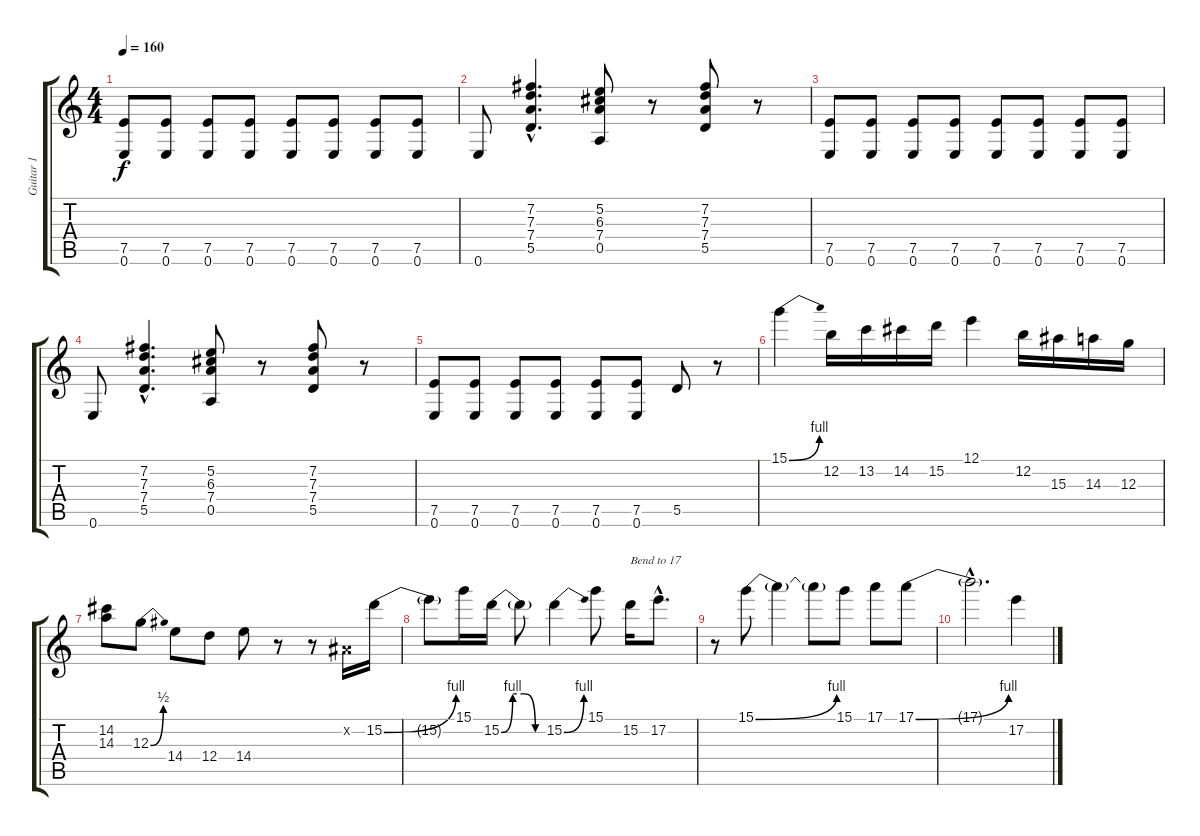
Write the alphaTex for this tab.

\track ("Guitar 1" "Guitar 1") {instrument distortionguitar}
\staff {score tabs}
\tuning (E4 B3 G3 D3 A2 E2) {hide}
\ts (4 4)
\tempo 160
\clef g2
\ks c
(7.5 0.6).8{dy f} (7.5 0.6).8 (7.5 0.6).8 (7.5 0.6).8 (7.5 0.6).8 (7.5 0.6).8 (7.5 0.6).8 (7.5 0.6).8 |
0.6.8 (7.2{hac} 7.3{hac} 7.4{hac} 5.5{hac}).4{d} (5.2 6.3 7.4 0.5).8 r.8 (7.2 7.3 7.4 5.5).8 r.8 |
(7.5 0.6).8 (7.5 0.6).8 (7.5 0.6).8 (7.5 0.6).8 (7.5 0.6).8 (7.5 0.6).8 (7.5 0.6).8 (7.5 0.6).8 |
0.6.8 (7.2{hac} 7.3{hac} 7.4{hac} 5.5{hac}).4{d} (5.2 6.3 7.4 0.5).8 r.8 (7.2 7.3 7.4 5.5).8 r.8 |
(7.5 0.6).8 (7.5 0.6).8 (7.5 0.6).8 (7.5 0.6).8 (7.5 0.6).8 (7.5 0.6).8 5.5.8 r.8 |
15.1{be (bend 0 0 60 4)}.4 12.2.16 13.2.16 14.2.16 15.2.16 12.1.4 12.2.16 15.3.16 14.3.16 12.3.16 |
(14.2 14.3).8 12.3{be (bend 0 0 60 2)}.8 14.4.8 12.4.8 14.4.8 r.8 r.8 -1.2{x}.16 15.2{be (bend 0 0 60 4)}.16 |
15.2{t}.8 15.1.16 15.2{be (custom 0 0 15 4 30 4 45 0 60 0)}.16 15.2{t}.8 15.2{be (bend 0 0 60 4)}.4 15.1.8 15.2.16{txt "Bend to 17"} 17.2{hac}.8{d} |
r.8 15.1{be (bend 0 0 60 4)}.8 15.1{t}.4 15.1{t}.8 15.1.8 17.1.8 17.1{be (bend 0 0 60 4)}.8 |
17.1{hac t}.2{d} 17.2.4
